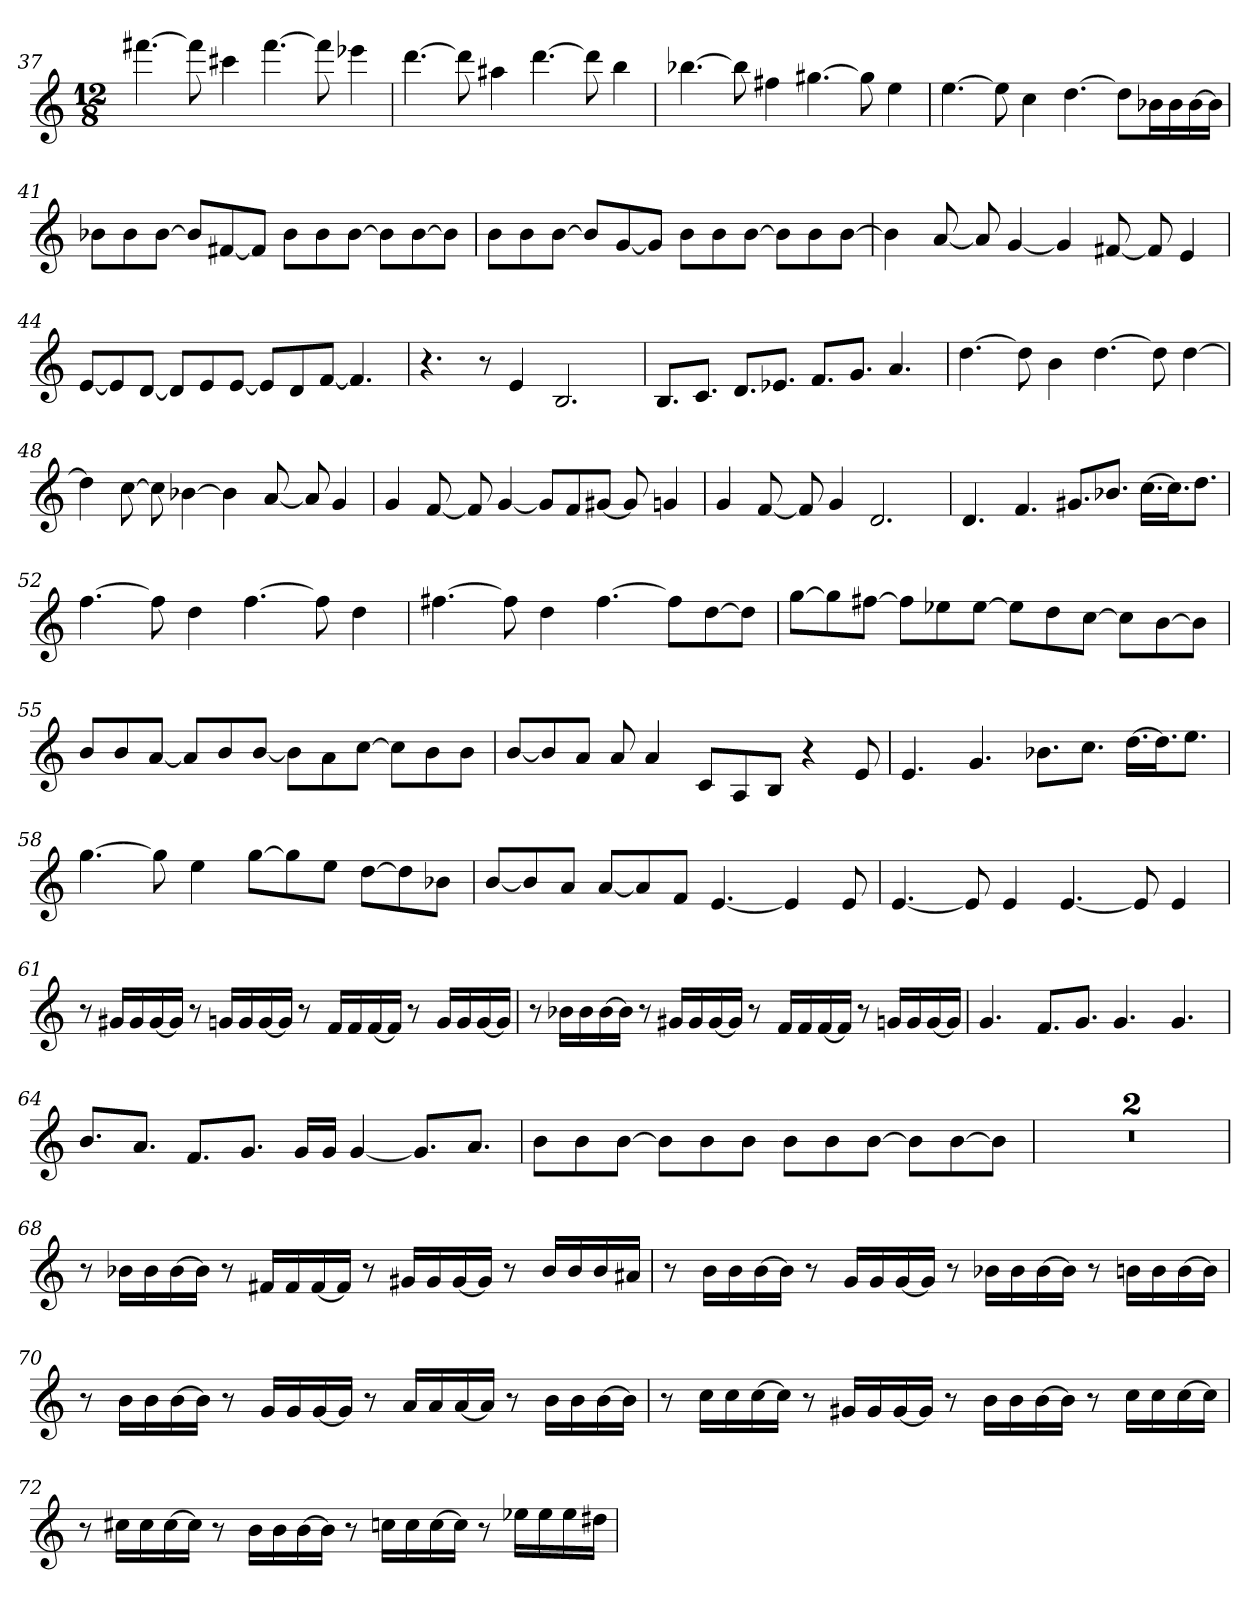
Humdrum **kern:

**kern
*part1
*staff1
*clefG2
*k[]
*C:
*M12/8
=37
[4.fff#X
8fff#]
4ccc#X
[4.fff#
8fff#]
4eee-X
=38
[4.ddd
8ddd]
4aa#X
[4.ddd
8ddd]
4bb
=39
[4.bb-X
8bb-]
4ff#X
[4.gg#X
8gg#]
4ee
=40
[4.ee
8ee]
4cc
[4.dd
8dd\L]
16b-X\L
16b-\
[16b-\
16b-\JJ]
=41
8b-X\L
8b-\
[8b-\J
8b-/L]
[8f#X/
8f#/J]
8b-\L
8b-\
[8b-\J
8b-\L]
[8b-\
8b-\J]
=42
8b\L
8b\
[8b\J
8b/L]
[8g/
8g/J]
8b\L
8b\
[8b\J
8b\L]
8b\
[8b\J
=43
4b]
[8a
8a]
[4g
4g]
[8f#X
8f#]
4e
=44
[8e/L
8e/]
[8d/J
8d/L]
8e/
[8e/J
8e/L]
8d/
[8f/J
4.f]
=45
4.r
8r
4e
2.B
=46
8.B/L
8.c/J
8.d/L
8.e-X/J
8.f/L
8.g/J
4.a
=47
[4.dd
8dd]
4b
[4.dd
8dd]
[4dd
=48
4dd]
[8cc
8cc]
[4b-X
4b-]
[8a
8a]
4g
=49
4g
[8f
8f]
[4g
8g/L]
8f/
[8g#X/J
8g#]
4gn
=50
4g
[8f
8f]
4g
2.d
=51
4.d
4.f
8.g#X/L
8.b-X/J
[16.cc\LL
16.cc\J]
8.dd\J
=52
[4.ff
8ff]
4dd
[4.ff
8ff]
4dd
=53
[4.ff#X
8ff#]
4dd
[4.ff#
8ff#\L]
[8dd\
8dd\J]
=54
[8gg\L
8gg\]
[8ff#X\J
8ff#\L]
8ee-X\
[8ee-\J
8ee-\L]
8dd\
[8cc\J
8cc\L]
[8b\
8b\J]
=55
8b/L
8b/
[8a/J
8a/L]
8b/
[8b/J
8b\L]
8a\
[8cc\J
8cc\L]
8b\
8b\J
=56
[8b/L
8b/]
8a/J
8a
4a
8c/L
8A/
8B/J
4r
8e
=57
4.e
4.g
8.b-X\L
8.cc\J
[16.dd\LL
16.dd\J]
8.ee\J
=58
[4.gg
8gg]
4ee
[8gg\L
8gg\]
8ee\J
[8dd\L
8dd\]
8b-X\J
=59
[8b/L
8b/]
8a/J
[8a/L
8a/]
8f/J
[4.e
4e]
8e
=60
[4.e
8e]
4e
[4.e
8e]
4e
=61
8r
16g#X/LL
16g#/
[16g#/
16g#/JJ]
8r
16gn/LL
16g/
[16g/
16g/JJ]
8r
16f/LL
16f/
[16f/
16f/JJ]
8r
16g/LL
16g/
[16g/
16g/JJ]
=62
8r
16b-X\LL
16b-\
[16b-\
16b-\JJ]
8r
16g#X/LL
16g#/
[16g#/
16g#/JJ]
8r
16f/LL
16f/
[16f/
16f/JJ]
8r
16gn/LL
16g/
[16g/
16g/JJ]
=63
4.g
8.f/L
8.g/J
4.g
4.g
=64
8.b/L
8.a/J
8.f/L
8.g/J
16g/LL
16g/JJ
[4g
8.g/L]
8.a/J
=65
8b\L
8b\
[8b\J
8b\L]
8b\
8b\J
8b\L
8b\
[8b\J
8b\L]
[8b\
8b\J]
=66
1.r
=67
1.r
=68
8r
16b-X\LL
16b-\
[16b-\
16b-\JJ]
8r
16f#X/LL
16f#/
[16f#/
16f#/JJ]
8r
16g#X/LL
16g#/
[16g#/
16g#/JJ]
8r
16b-/LL
16b-/
16b-/
16a#X/JJ
=69
8r
16b\LL
16b\
[16b\
16b\JJ]
8r
16g/LL
16g/
[16g/
16g/JJ]
8r
16b-X\LL
16b-\
[16b-\
16b-\JJ]
8r
16bn\LL
16b\
[16b\
16b\JJ]
=70
8r
16b\LL
16b\
[16b\
16b\JJ]
8r
16g/LL
16g/
[16g/
16g/JJ]
8r
16a/LL
16a/
[16a/
16a/JJ]
8r
16b\LL
16b\
[16b\
16b\JJ]
=71
8r
16cc\LL
16cc\
[16cc\
16cc\JJ]
8r
16g#X/LL
16g#/
[16g#/
16g#/JJ]
8r
16b\LL
16b\
[16b\
16b\JJ]
8r
16cc\LL
16cc\
[16cc\
16cc\JJ]
=72
8r
16cc#X\LL
16cc#\
[16cc#\
16cc#\JJ]
8r
16b\LL
16b\
[16b\
16b\JJ]
8r
16ccn\LL
16cc\
[16cc\
16cc\JJ]
8r
16ee-X\LL
16ee-\
16ee-\
16dd#X\JJ
=
*-
